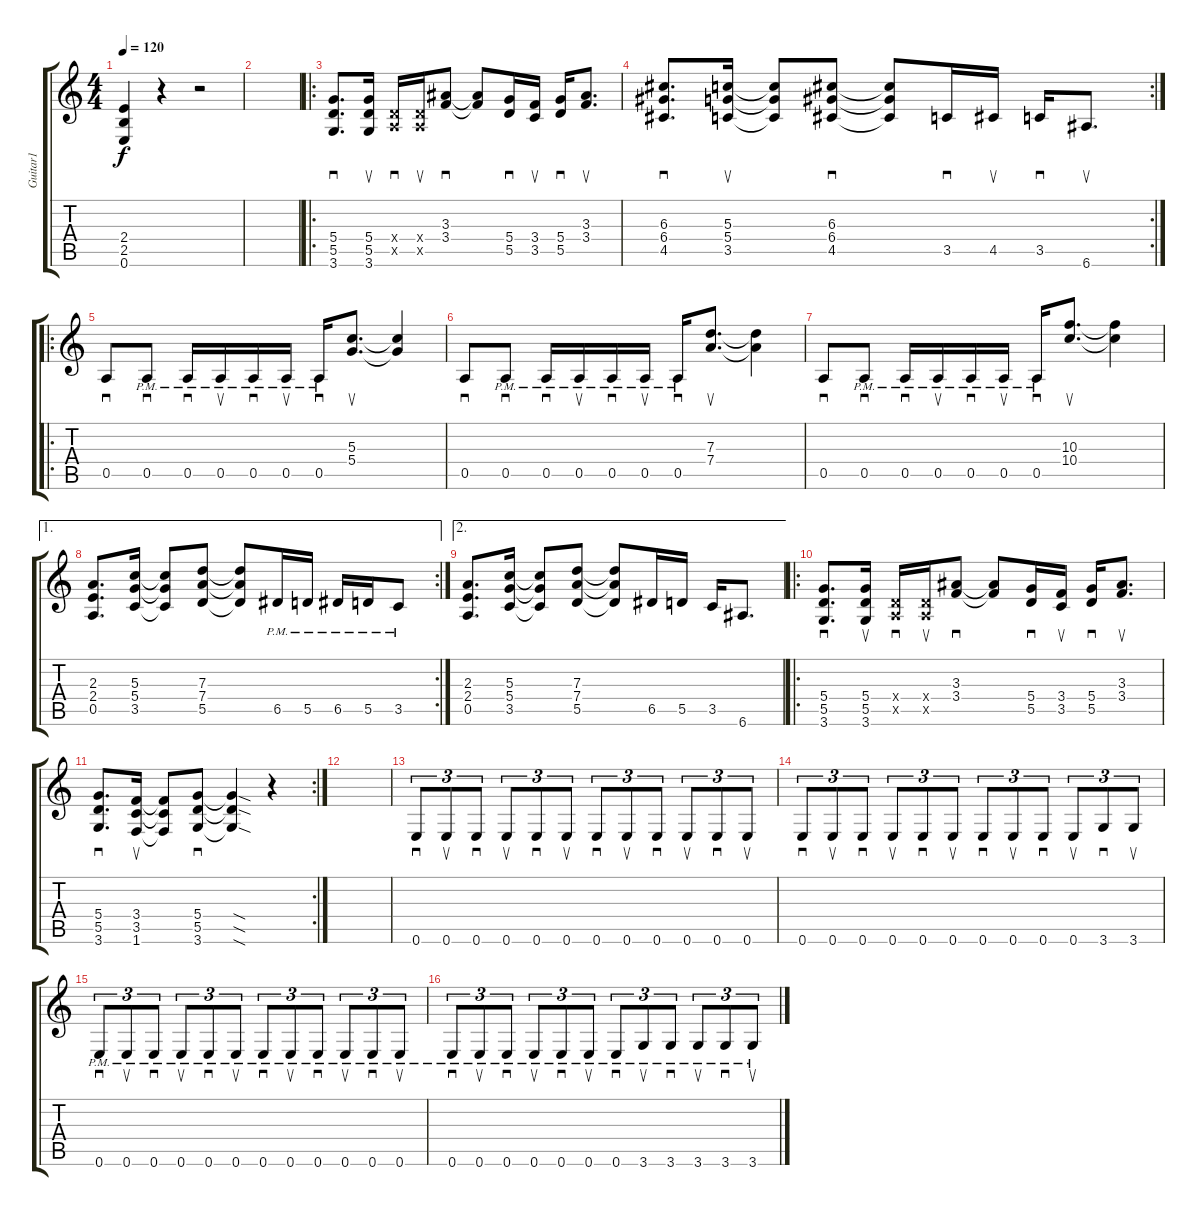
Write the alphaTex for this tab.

\track ("Guitar1" "Guitar1") {instrument overdrivenguitar}
\staff {score tabs}
\tuning (E4 B3 G3 D3 A2 E2) {hide}
\ts (4 4)
\tempo 120
\clef g2
\ks c
(2.4 2.5 0.6).4{dy f} r.4 r.2 |
|
\ro
(5.4 5.5 3.6).8{d sd} (5.4 5.5 3.6).16{su} (0.4{x} 0.5{x}).16{sd} (0.4{x} 0.5{x}).16{su} (3.3 3.4).8{sd} (3.3{t} 3.4{t}).8 (5.4 5.5).16{sd} (3.4 3.5).16{su} (5.4 5.5).16{sd} (3.3 3.4).8{d su} |
\rc 2
(6.3 6.4 4.5).8{d sd} (5.3 5.4 3.5).16{su} (5.3{t} 5.4{t} 3.5{t}).8 (6.3 6.4 4.5).8{sd} (6.3{t} 6.4{t} 4.5{t}).8 3.5.16{sd} 4.5.16{su} 3.5.16{sd} 6.6.8{d su} |
\ro
0.5.8{sd} 0.5{pm}.8{sd} 0.5{pm}.16{sd} 0.5{pm}.16{su} 0.5{pm}.16{sd} 0.5{pm}.16{su} 0.5{pm}.16{sd} (5.3 5.4).8{d su} (5.3{t} 5.4{t}).4 |
0.5.8{sd} 0.5{pm}.8{sd} 0.5{pm}.16{sd} 0.5{pm}.16{su} 0.5{pm}.16{sd} 0.5{pm}.16{su} 0.5{pm}.16{sd} (7.3 7.4).8{d su} (7.3{t} 7.4{t}).4 |
0.5.8{sd} 0.5{pm}.8{sd} 0.5{pm}.16{sd} 0.5{pm}.16{su} 0.5{pm}.16{sd} 0.5{pm}.16{su} 0.5{pm}.16{sd} (10.3 10.4).8{d su} (10.3{t} 10.4{t}).4 |
\ae 1
\rc 2
(2.3 2.4 0.5).8{d} (5.3 5.4 3.5).16 (5.3{t} 5.4{t} 3.5{t}).8 (7.3 7.4 5.5).8 (7.3{t} 7.4{t} 5.5{t}).8 6.5{pm}.16 5.5{pm}.16 6.5{pm}.16 5.5{pm}.16 3.5{pm}.8 |
\ae 2
(2.3 2.4 0.5).8{d} (5.3 5.4 3.5).16 (5.3{t} 5.4{t} 3.5{t}).8 (7.3 7.4 5.5).8 (7.3{t} 7.4{t} 5.5{t}).8 6.5.16 5.5.16 3.5.16 6.6.8{d} |
\ro
(5.4 5.5 3.6).8{d sd} (5.4 5.5 3.6).16{su} (0.4{x} 0.5{x}).16{sd} (0.4{x} 0.5{x}).16{su} (3.3 3.4).8{sd} (3.3{t} 3.4{t}).8 (5.4 5.5).16{sd} (3.4 3.5).16{su} (5.4 5.5).16{sd} (3.3 3.4).8{d su} |
\rc 2
(5.4 5.5 3.6).8{d sd} (3.4 3.5 1.6).16{su} (3.4{t} 3.5{t} 1.6{t}).8 (5.4 5.5 3.6).8{sd} (5.4{sod t} 5.5{sod t} 3.6{sod t}).4 r.4 |
|
0.6.8{sd tu (3 2)} 0.6.8{su tu (3 2)} 0.6.8{sd tu (3 2)} 0.6.8{su tu (3 2)} 0.6.8{sd tu (3 2)} 0.6.8{su tu (3 2)} 0.6.8{sd tu (3 2)} 0.6.8{su tu (3 2)} 0.6.8{sd tu (3 2)} 0.6.8{su tu (3 2)} 0.6.8{sd tu (3 2)} 0.6.8{su tu (3 2)} |
0.6.8{sd tu (3 2)} 0.6.8{su tu (3 2)} 0.6.8{sd tu (3 2)} 0.6.8{su tu (3 2)} 0.6.8{sd tu (3 2)} 0.6.8{su tu (3 2)} 0.6.8{sd tu (3 2)} 0.6.8{su tu (3 2)} 0.6.8{sd tu (3 2)} 0.6.8{su tu (3 2)} 3.6.8{sd tu (3 2)} 3.6.8{su tu (3 2)} |
0.6{pm}.8{sd tu (3 2)} 0.6{pm}.8{su tu (3 2)} 0.6{pm}.8{sd tu (3 2)} 0.6{pm}.8{su tu (3 2)} 0.6{pm}.8{sd tu (3 2)} 0.6{pm}.8{su tu (3 2)} 0.6{pm}.8{sd tu (3 2)} 0.6{pm}.8{su tu (3 2)} 0.6{pm}.8{sd tu (3 2)} 0.6{pm}.8{su tu (3 2)} 0.6{pm}.8{sd tu (3 2)} 0.6{pm}.8{su tu (3 2)} |
0.6{pm}.8{sd tu (3 2)} 0.6{pm}.8{su tu (3 2)} 0.6{pm}.8{sd tu (3 2)} 0.6{pm}.8{su tu (3 2)} 0.6{pm}.8{sd tu (3 2)} 0.6{pm}.8{su tu (3 2)} 0.6{pm}.8{sd tu (3 2)} 3.6{pm}.8{su tu (3 2)} 3.6{pm}.8{sd tu (3 2)} 3.6{pm}.8{su tu (3 2)} 3.6{pm}.8{sd tu (3 2)} 3.6{pm}.8{su tu (3 2)}
